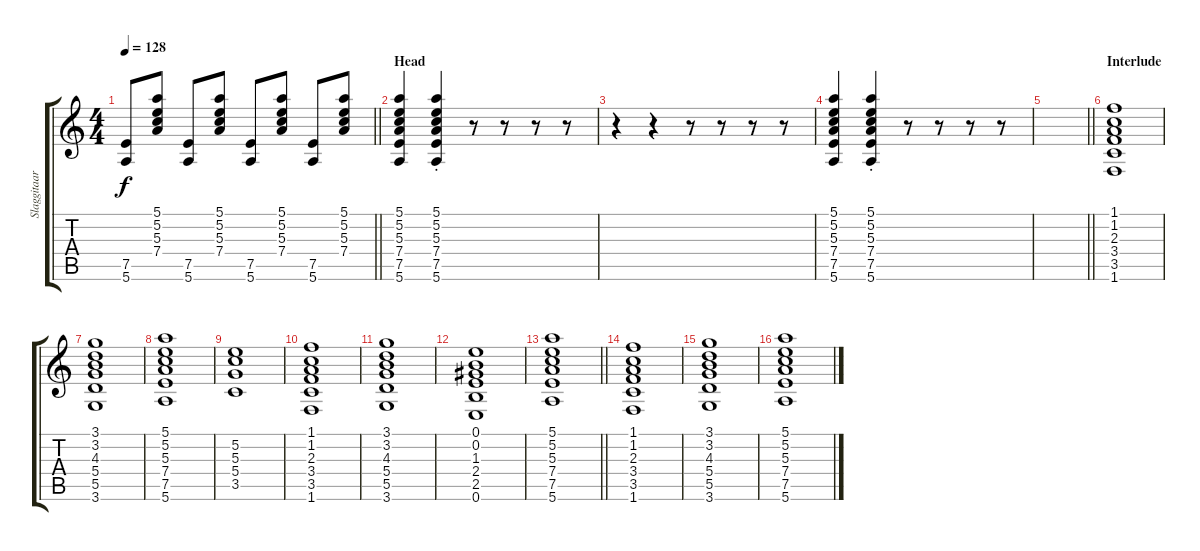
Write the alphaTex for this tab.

\track ("Slaggitaar" "Slaggitaar") {instrument electricguitarclean}
\staff {score tabs}
\tuning (E4 B3 G3 D3 A2 E2) {hide}
\ts (4 4)
\tempo 128
\clef g2
\barLineRight lightlight
\ks c
(7.5 5.6).8{dy f} (5.1 5.2 5.3 7.4).8 (7.5 5.6).8 (5.1 5.2 5.3 7.4).8 (7.5 5.6).8 (5.1 5.2 5.3 7.4).8 (7.5 5.6).8 (5.1 5.2 5.3 7.4).8 |
\section ("" "Head")
(5.1 5.2 5.3 7.4 7.5 5.6).4 (5.1{st} 5.2{st} 5.3{st} 7.4{st} 7.5{st} 5.6{st}).4 r.8 r.8 r.8 r.8 |
r.4 r.4 r.8 r.8 r.8 r.8 |
(5.1 5.2 5.3 7.4 7.5 5.6).4 (5.1{st} 5.2{st} 5.3{st} 7.4{st} 7.5{st} 5.6{st}).4 r.8 r.8 r.8 r.8 |
\barLineRight lightlight
|
\section ("" "Interlude")
(1.1 1.2 2.3 3.4 3.5 1.6).1 |
(3.1 3.2 4.3 5.4 5.5 3.6).1 |
(5.1 5.2 5.3 7.4 7.5 5.6).1 |
(5.2 5.3 5.4 3.5).1 |
(1.1 1.2 2.3 3.4 3.5 1.6).1 |
(3.1 3.2 4.3 5.4 5.5 3.6).1 |
(0.1 0.2 1.3 2.4 2.5 0.6).1 |
\barLineRight lightlight
(5.1 5.2 5.3 7.4 7.5 5.6).1 |
(1.1 1.2 2.3 3.4 3.5 1.6).1 |
(3.1 3.2 4.3 5.4 5.5 3.6).1 |
(5.1 5.2 5.3 7.4 7.5 5.6).1
